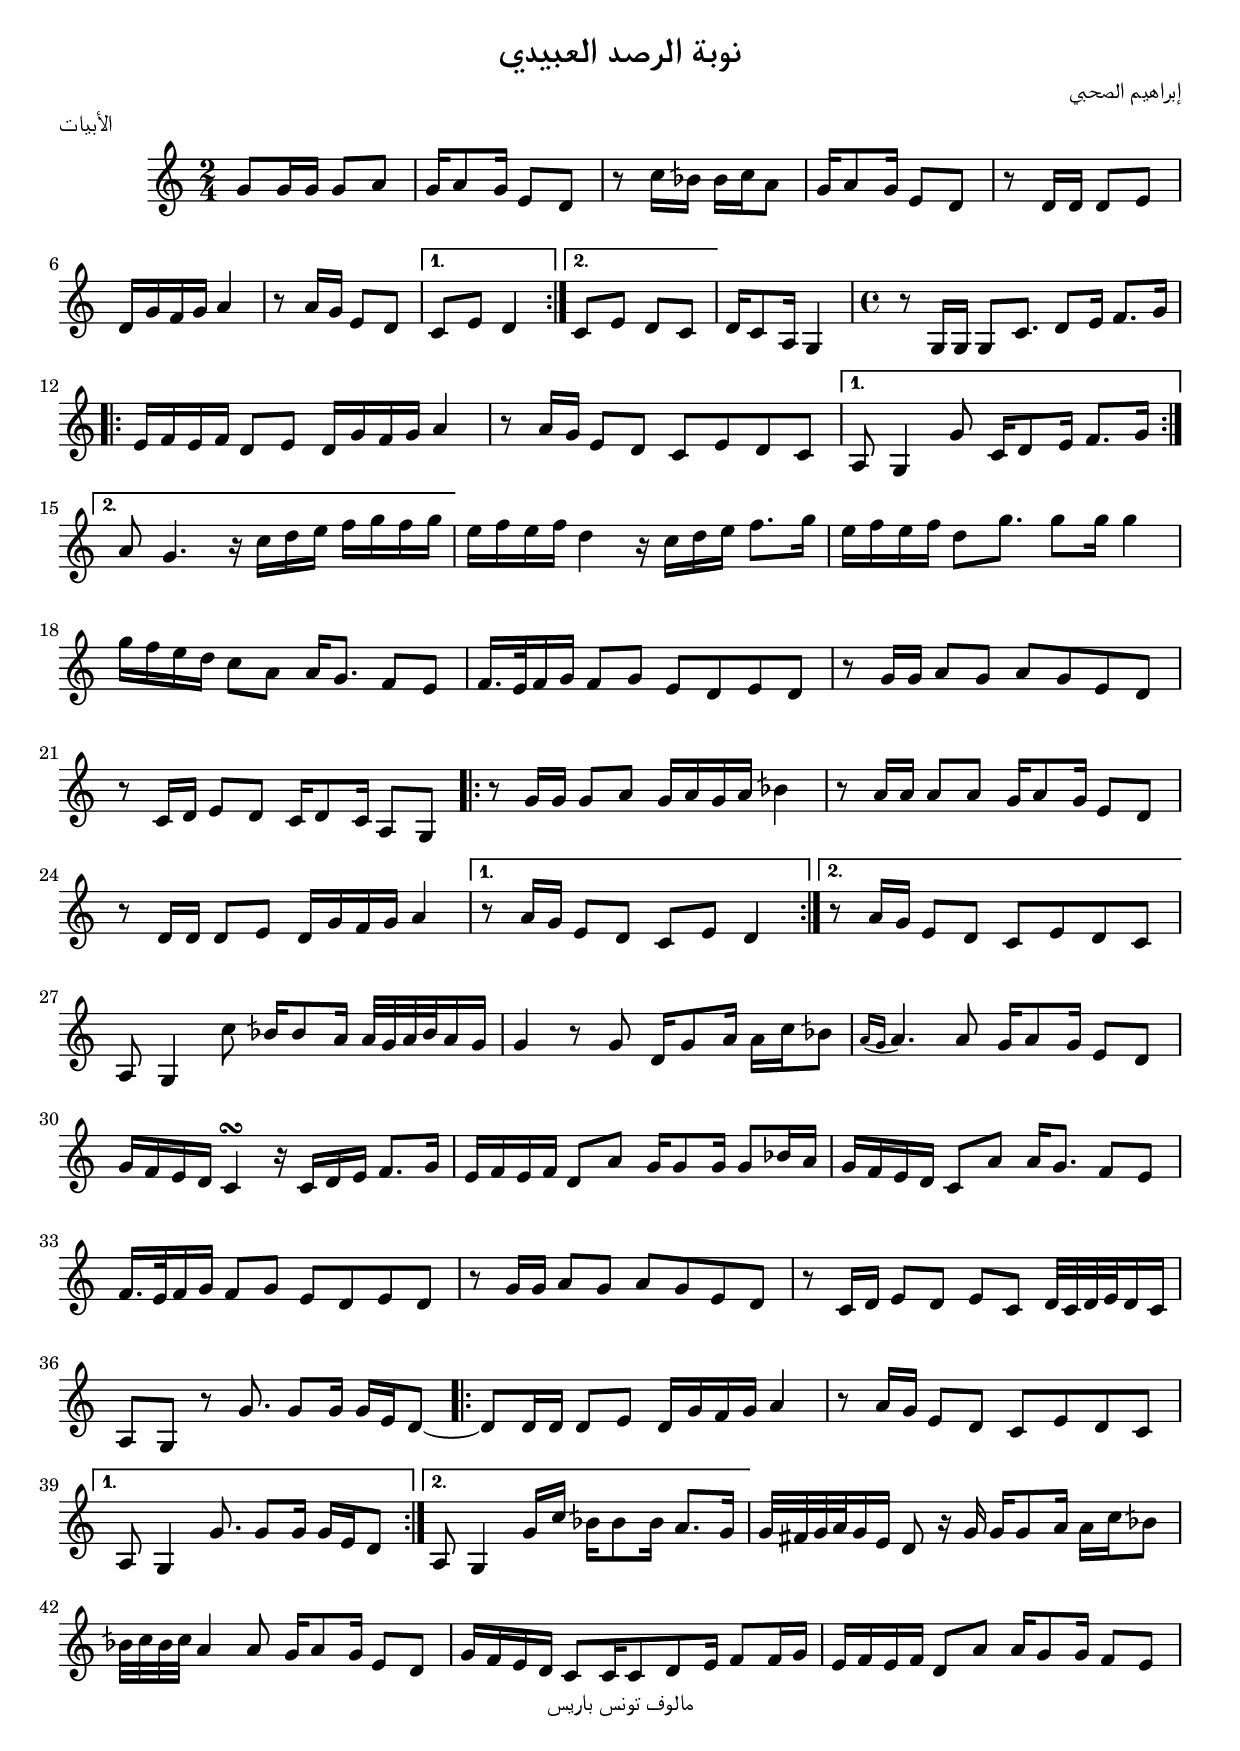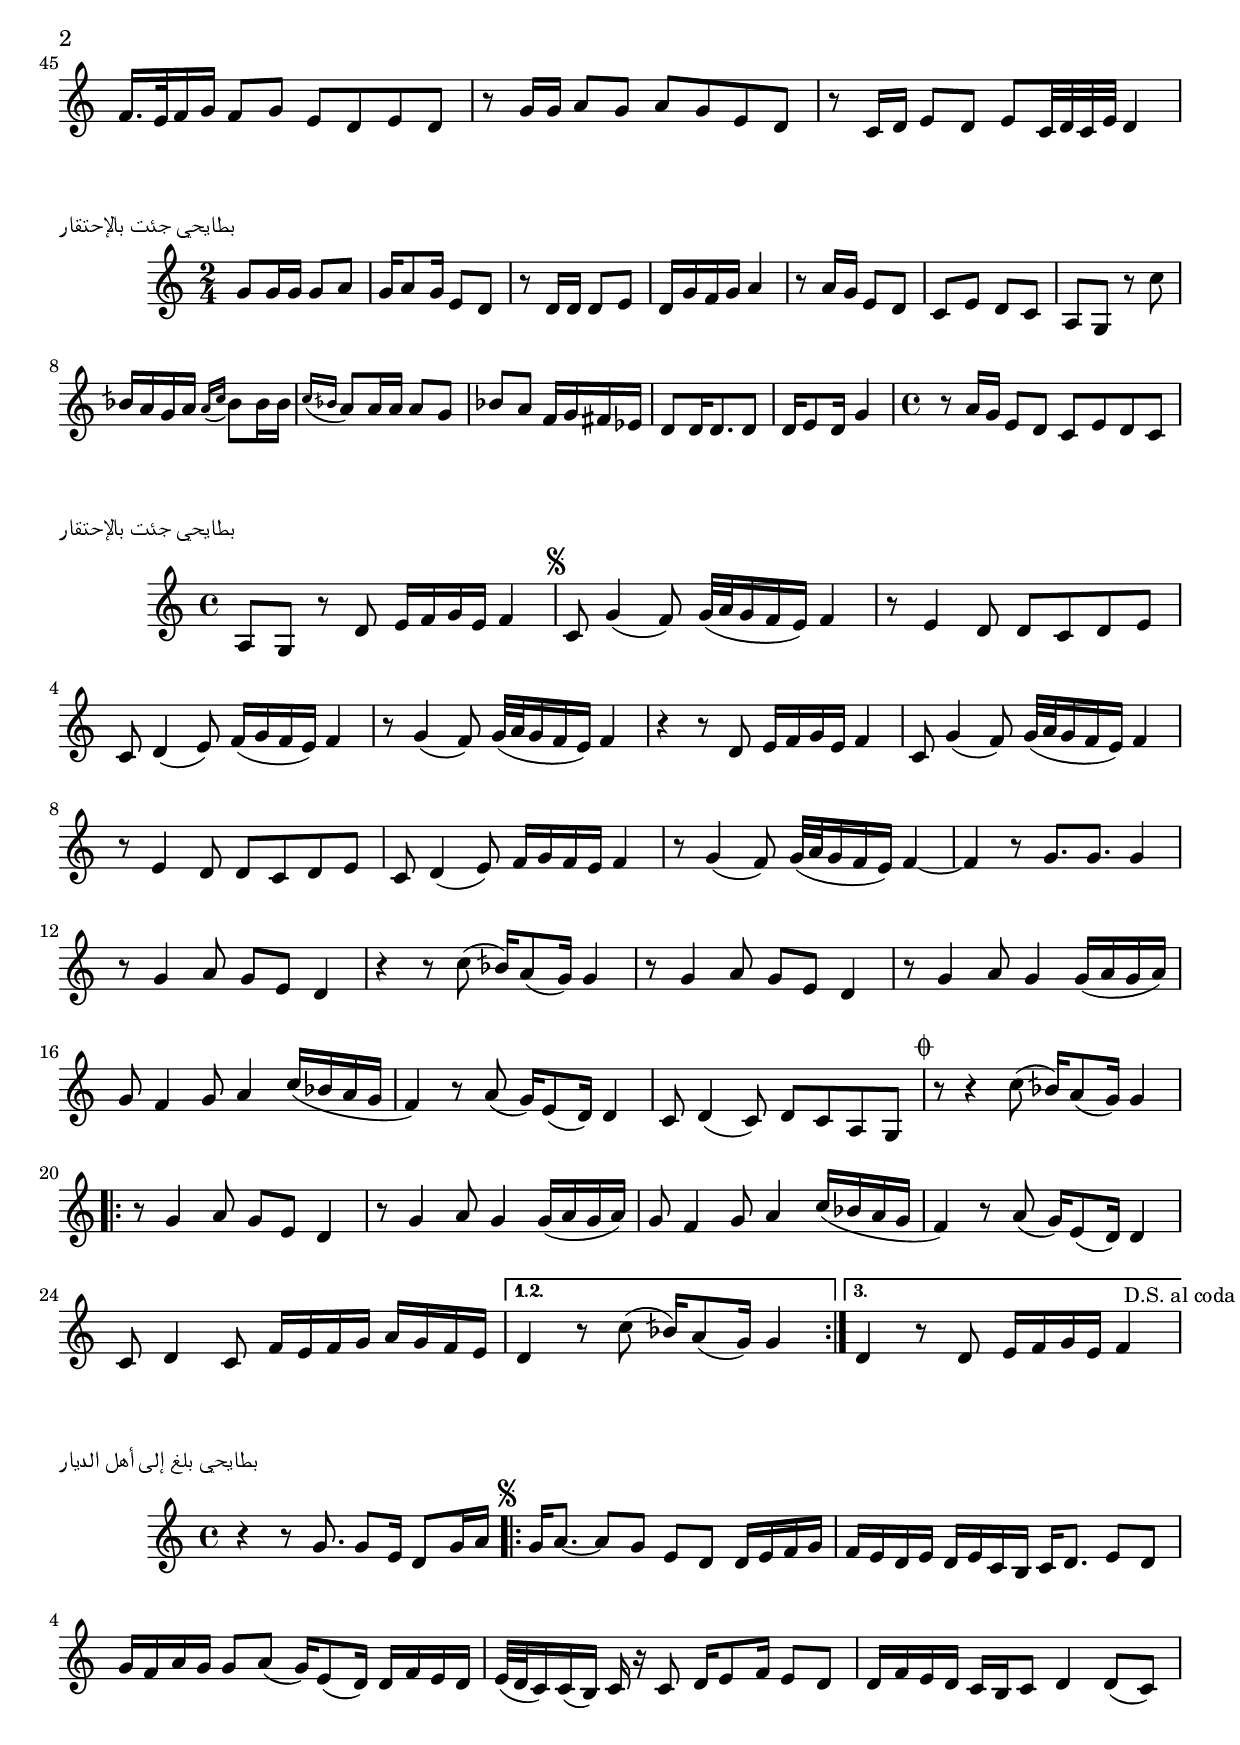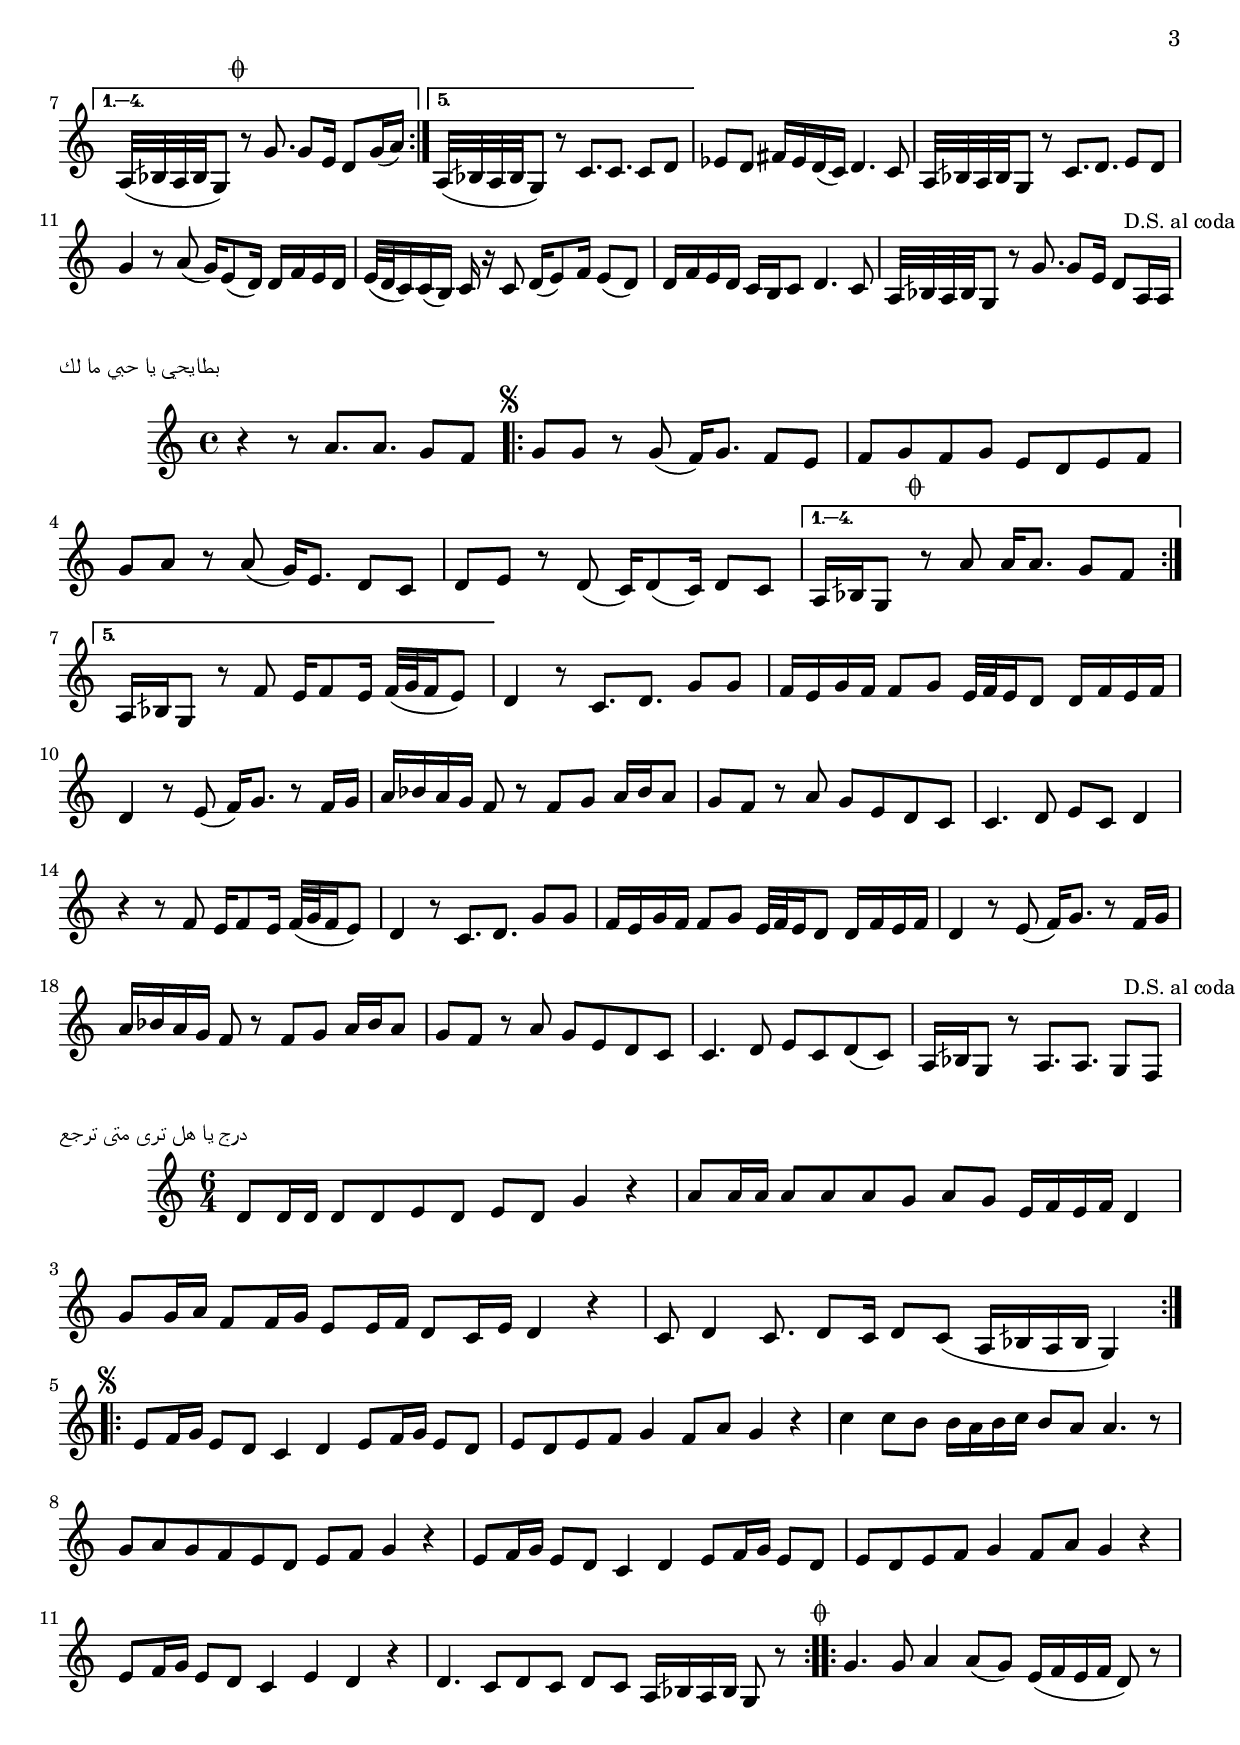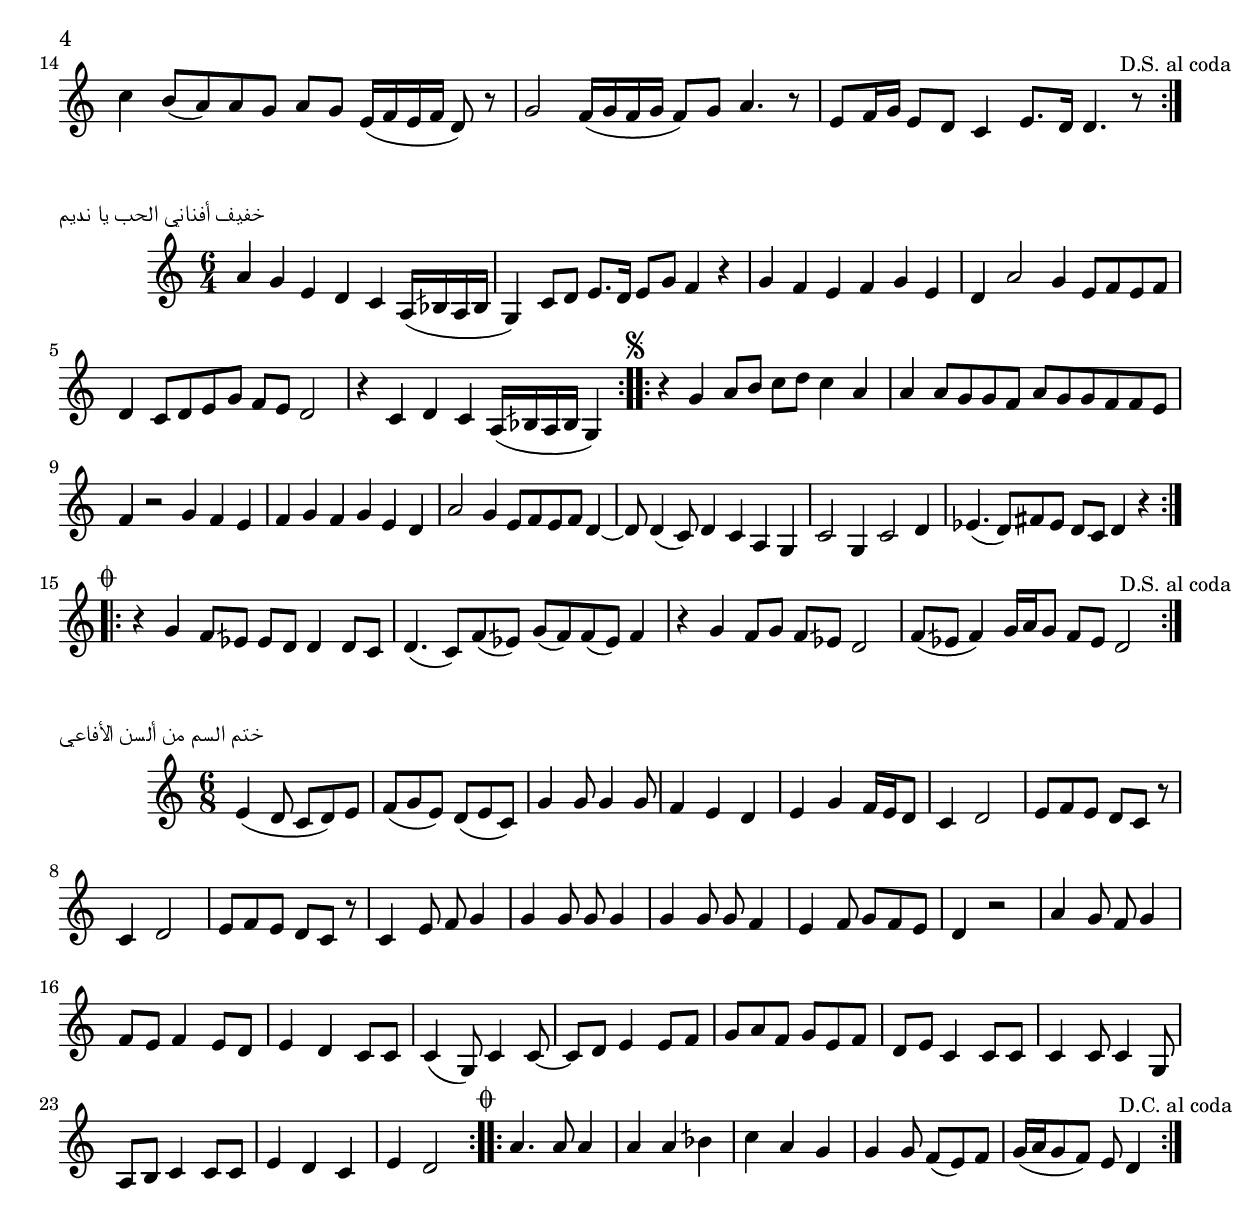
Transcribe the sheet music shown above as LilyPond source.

\language "italiano"
\include "arabic.ly"
\header {
  title = "نوبة الرصد العبيدي"
  composer = "إبراهيم الصحبي"
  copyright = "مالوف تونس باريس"
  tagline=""
}
Coda = {
  \once \override Score.RehearsalMark #'break-visibility = #'#(#f #t #t)
  \mark \markup { \small \musicglyph #"scripts.coda" }
}
DCcoda = {
  \once \override Score.RehearsalMark #'break-visibility = #'#(#t #t #f)
  \mark \markup { \small "D.C. al coda" }
}
DScoda = {
  \once \override Score.RehearsalMark #'break-visibility = #'#(#t #t #f)
  \mark \markup { \small "D.S. al coda" }
}
Segno = {
  \once \override Score.RehearsalMark #'break-visibility = #'#(#f #t #t)
  \mark \markup { \small \musicglyph #"scripts.segno" }
}
draj = \relative do' {
  \time 6/4
  \repeat volta 2
  {
    re8 re16 re re8 re mi re mi re sol4 r |
    la8 la16 la la8 la la sol8 la sol8 mi16 fa mi fa re4 |
    sol8 sol16 la fa8 fa16 sol mi8 mi16 fa re8 do16 mi re4 r |
    do8 re4 do8. re8 do16 re8 do8 (la16 sisb la sisb sol4) |
  }
  \repeat volta 5
  {
    \Segno
    mi'8 fa16 sol mi8 re do4 re mi8 fa16 sol mi8 re |
    mi re mi fa sol4 fa8 la sol4 r |
    do do8 si si16 la si do si8 la la4. r8 |
    sol la sol fa mi re mi fa sol4 r |
    mi8 fa16 sol mi8 re do4 re4 mi8 fa16 sol16 mi8 re |
    mi re mi fa sol4 fa8 la sol4 r |
    mi8 fa16 sol mi8 re do4 mi re r |
    re4. do8 re do re do la16 sisb la sisb sol8 r |
    \Coda
  }
  \repeat volta 3
  {
    sol'4. sol8 la4 la8 (sol) mi16 (fa mi fa re8) r8 |
    do'4 si8 (la) la sol la sol mi16 (fa mi fa re8) r |
    sol2 fa16 (sol fa sol fa8) sol la4. r8 |
    mi8 fa16 sol mi8 re do4 mi8. re16 re4. r8 |
  }
  \DScoda
}
khafif = \relative do'' {
  \time 6/4
  \repeat volta 2
  {
    la4 sol mi re do la16 (sisb la sisb |
    sol4) do8 re mi8. re16 mi8 sol fa4 r |
    sol4 fa mi fa sol mi |
    re la'2 sol4 mi8 fa mi fa |
    re4 do8 re mi sol fa mi re2 |
    r4 do re do la16 (sisb la sisb sol4) |
  }
  \repeat volta 5
  {
    \Segno
    r sol' la8 si do re do4 la |
    la la8 sol sol fa la sol sol fa fa mi |
    fa4 r2 sol4 fa mi |
    fa sol fa sol mi re |
    la'2 sol4 mi8 fa mi fa re4~ |
    re8 re4 (do8) re4 do la sol |
    do2 sol4 do2 re4 |
    mib4. (re8) fad mib re do re4 r4 |
    \Coda
  }
  \repeat volta 2
  {
    r sol fa8 misb misb re re4 re8 do |
    re4. (do8) fa (misb) sol (fa) fa (misb) fa4 |
    r4 sol4 fa8 sol fa misb re2 |
    fa8 (misb fa4) sol16 la sol8 fa misb re2 |
  }
  \DScoda
}
khatem = \relative do' {
  \time 6/8
  \repeat volta 4 {
    mi4 (re8 do re) mi |
    fa (sol mi) re (mi do) |
    sol'4 sol8 sol4 sol8 |
    fa4 mi re |
    mi sol fa16 mi re8 |
    do4 re2 |
    mi8 fa mi re do r |
    do4 re2 |
    mi8 fa mi re do r |
    do4 mi8 fa sol4 |
    sol4 sol8 sol sol4 |
    sol sol8 sol fa4 |
    mi4 fa8 sol fa mi |
    re4 r2 |
    la'4 sol8 fa sol4 |
    fa8 mi fa4 mi8 re |
    mi4 re do8 do |
    do4 (sol8) do4 do8~ |
    do re mi4 mi8 fa |
    sol la fa sol mi fa |
    re mi do4 do8 do |
    do4 do8 do4 sol8 |
    la si do4 do8 do |
    mi4 re do |
    mi re2 |
    \Coda
  }
  \repeat volta 2
  {
    la'4. la8 la4 |
    la la sisb |
    do la sol |
    sol sol8 fa (mi) fa |
    sol16 (la sol8 fa) mi8 re4 |
  }
  \DCcoda
}
baligh = \relative do''
{
  \time 4/4
  r4 r8 sol8. sol8 mi16 re8 sol16 la |
  \repeat volta 5
  {
    \Segno
    sol16 la8.~ la8 sol mi re re16 mi fa sol |
    fa mi re mi re mi do si do re8. mi8 re |
    sol16 fa la sol sol8 la (sol16) mi8 (re16) re fa mi re |
    mi32 (re do16) do (si) do r do8 re16 mi8 fa16 mi8 re |
    re16 fa mi re do si do8 re4 re8 (do) |
  }
  \alternative
  {
    { la32 (sisb la sisb sol8) \Coda r sol'8. sol8 mi16 re8 sol16 (la) | }
    { la,32 (sisb la sisb sol8) r do8. do8. do8 re8 | }
  }
  mib re fad16 mib re (do) re4. do8 |
  la32 sisb la sisb sol8 r do8. re8. mi8 re |
  sol4 r8 la (sol16) mi8 (re16) re fa mi re |
  mi32 (re do16) do (si) do16 r do8 re16 (mi8) fa16 mi8 (re) |
  re16 fa mi re do si do8 re4. do8 |
  la32 sisb la sisb sol8 r sol'8. sol8 mi16 re8 la16 la |
  \DScoda
}
ya_hibi = \relative do''
{
  \time 4/4
  r4 r8 la8. la8. sol8 fa |
  \repeat volta 5
  {
    \Segno
    sol sol r sol (fa16) sol8. fa8 mi |
    fa sol fa sol mi re mi fa |
    sol la r la (sol16) mi8. re8 do |
    re mi r re (do16) re8 (do16) re8 do |
  }
  \alternative
  {
    { la16 sisb sol8 \Coda r la' la16 la8. sol8 fa }
    { la,16 sisb sol8 r fa' mi16 fa8 mi16 fa32 (sol fa16 mi8) }
  }
  re4 r8 do8. re8. sol8 sol |
  fa16 mi sol fa fa8 sol mi32 fa mi16 re8 re16 fa mi fa |
  re4 r8 mi (fa16) sol8. r8 fa16 sol |
  la16 sib la sol fa8 r fa sol la16 sib la8 |
  sol fa r la sol mi re do |
  do4. re8 mi do re4 |
  r4 r8 fa mi16 fa8 mi16 fa32 (sol fa16 mi8) |
  re4 r8 do8. re8. sol8 sol |
  fa16 mi sol fa fa8 sol mi32 fa mi16 re8 re16 fa mi fa |
  re4 r8 mi (fa16) sol8. r8 fa16 sol |
  la sib la sol fa8 r fa sol la16 sib la8 |
  sol fa r la sol mi re do |
  do4. re8 mi do re (do) |
  la16 sisb sol8 r8 la8. la8. sol8 fa |
  \DScoda
}
jitou = \relative do'
{
  \time 4/4
  la8 sol r8 re'8 mi16 fa sol mi fa4 |
  \Segno do8 sol'4 (fa8) sol32 (la sol16 fa mi) fa4 |
  r8 mi4 re8 re do re mi |
  do re4 (mi8) fa16 (sol fa mi) fa4 |
  r8 sol4 (fa8) sol32 (la sol16 fa mi) fa4 |
  r4 r8 re mi16 fa sol mi fa4 |
  do8 sol'4 (fa8) sol32 (la sol16 fa mi) fa4 |
  r8 mi4 re8 re do re mi |
  do re4 (mi8) fa16 sol fa mi fa4 |
  r8 sol4 (fa8) sol32 (la sol16 fa mi) fa4~ |
  fa4 r8 sol8. sol8. sol4 |
  r8 sol4 la8 sol mi re4 |
  r4 r8 do' (sisb16) la8 (sol16) sol4 |
  r8 sol4 la8 sol mi re4 |
  r8 sol4 la8 sol4 sol16 (la sol la) |
  sol8 fa4 sol8 la4 do16 (sib la sol |
  fa4) r8 la (sol16) mi8 (re16) re4 |
  do8 re4 (do8) re do la sol \Coda |
  r8 r4 do'8 (sisb16) la8 (sol16) sol4 |
  \repeat volta 3
  {
    r8 sol4 la8 sol mi re4 |
    r8 sol4 la8 sol4 sol16 (la sol la) |
    sol8 fa4 sol8 la4 do16 (sib la sol |
    fa4) r8 la8 (sol16) mi8 (re16) re4 |
    do8 re4 do8 fa16 mi fa sol la sol fa mi |
  }
  \alternative
  {
    { re4 r8 do' (sisb16) la8 (sol16) sol4 |}
    { re4 r8 re8 mi16 fa sol mi fa4 | }
  }
  \DScoda
}
abyat = \relative do''
{
  \time 2/4
  \repeat volta 2
  {
    sol8 sol16 sol sol8 la |
    sol16 la8 sol16 mi8 re |
    r8 do'16 sisb sisb do la8 |
    sol16 la8 sol16 mi8 re |
    r8 re16 re re8 mi |
    re16 sol fa sol la4 |
    r8 la16 sol mi8 re |
  }
  \alternative
  {
    { do mi re4}
    { do8 mi re do}
  }
  re16 do8 la16 sol4 |
  \time 4/4
  r8 sol16 sol sol8 do8. re8 mi16 fa8. sol16 |
  \repeat volta 2
  {
    mi16 fa mi fa re8 mi re16 sol fa sol la4 |
    r8 la16 sol mi8 re do mi re do |
  }
  \alternative
  {
    { la sol4 sol'8 do,16 re8 mi16 fa8. sol16 |}
    { la8 sol4. r16 do re mi fa sol fa sol | }
  }
  mi fa mi fa re4 r16 do re mi fa8. sol16 |
  mi16 fa mi fa re8 sol8. sol8 sol16 sol4 |
  sol16 fa mi re do8 la la16 sol8. fa8 mi |
  fa16. mi32 fa16 sol fa8 sol mi re mi re |
  r8 sol16 sol la8 sol la sol mi re |
  r8 do16 re mi8 re do16 re8 do16 la8 sol |
  \repeat volta 2
  {
    r8 sol'16 sol sol8 la sol16 la sol la sisb4 |
    r8 la16 la la8 la sol16 la8 sol16 mi8 re |
    r8 re16 re re8 mi re16 sol fa sol la4 |
  }
  \alternative
  {
    { r8 la16 sol mi8 re do mi re4 }
    { r8 la'16 sol mi8 re do mi re do }
  }
  la sol4 do'8 sisb16 sisb8 la16 la32 sol la sisb la16 sol |
  sol4 r8 sol8 re16 sol8 la16 la do sisb8 |
  \grace {la16 (sol } la4.) la8 sol16 la8 sol16 mi8 re |
  sol16 fa mi re do4\turn r16 do16 re mi fa8. sol16 |
  mi fa mi fa re8 la' sol16 sol8 sol16 sol8 sib16 la |
  sol16 fa mi re do8 la' la16 sol8. fa8 mi |
  fa16. mi32 fa16 sol fa8 sol mi re mi re |
  r8 sol16 sol la8 sol la sol mi re |
  r8 do16 re mi8 re mi do re32 do re mi re16 do |
  la8 sol r sol'8. sol8 sol16 sol mi re8~ |
  \repeat volta 2
  {
    re re16 re re8 mi re16 sol fa sol la4 |
    r8 la16 sol mi8 re do mi re do |
  }
  \alternative
  {
    { la sol4 sol'8. sol8 sol16 sol mi re8 }
    { la sol4 sol'16 do sisb16 sisb8 sisb16 la8. sol16 }
  }
  sol32 fad sol la sol16 mi re8 r16 sol sol sol8 la16 la do sisb8 |
  sisb32 do sisb do la4 la8 sol16 la8 sol16 mi8 re |
  sol16 fa mi re do8 do16 do8 re mi16 fa8 fa16 sol |
  mi16 fa mi fa re8 la' la16 sol8 sol16 fa8 mi |
  fa16. mi32 fa16 sol fa8 sol mi re mi re |
  r8 sol16 sol la8 sol la sol mi re |
  r8 do16 re mi8 re mi do32 re do mi re4 |
}
dkhoul_btayhi = \relative do''
{
  \time 2/4
  sol8 sol16 sol sol8 la |
  sol16 la8 sol16 mi8 re |
  r8 re16 re re8 mi |
  re16 sol fa sol la4 |
  r8 la16 sol mi8 re |
  do mi re do |
  la sol r8 do' |
  sisb16 la sol la \grace{ la16 (do } sisb8) sisb16 sisb |
  \grace { do16 (sisb } la8) la16 la la8 sol |
  sib la fa16 sol fad mib |
  re8 re16 re8. re8 |
  re16 mi8 re16 sol4 |
  \time 4/4
  r8 la16 sol mi8 re do mi re do |
}
\book
{
  \score
  {
    \new Staff \abyat
    \layout { }
    \header
    {
      piece = "الأبيات"
      % Première page vide
      % breakbefore = ##t
    }
  }
  \score
  {
    \new Staff \dkhoul_btayhi
    \layout { }
    \header { piece = "بطايحي جئت بالإحتقار" }
  }
  \score
  {
    \new Staff \jitou
    \layout { }
    \header { piece = "بطايحي جئت بالإحتقار" }
  }
  \score
  {
    \new Staff \baligh
    \layout { }
    \header { piece = "بطايحي بلغ إلى أهل الديار" }
  }
  \score
  {
    \new Staff \ya_hibi
    \layout { }
    \header { piece = "بطايحي يا حبي ما لك" }
  }
  \score
  {
    \new Staff \draj
    \layout { }
    \header { piece = "درج يا هل ترى متى ترجع" }
  }
  \score
  {
    \new Staff \khafif
    \layout { }
    \header { piece = "خفيف أفناني الحب يا نديم" }
  }
  \score
  {
    \new Staff \khatem
    \layout { }
    \header { piece = "ختم السم من ألسن الأفاعي" }
  }
  \score
  {
    \new StaffGroup
    <<
      \new Staff \new DrumStaff \drummode
      {
        \time 6/4
        %\repeat unfold 4 {bd4 bd sn sn sn sn8 sn}
      }
      \new Staff \with {midiInstrument = #"violin"}
      {
        \abyat
        \dkhoul_btayhi
        \jitou
        \baligh
        \ya_hibi
        \draj
        \khafif
        \khatem
      }
    >>
    \midi {
    \tempo 4 = 80
    }
  }
}